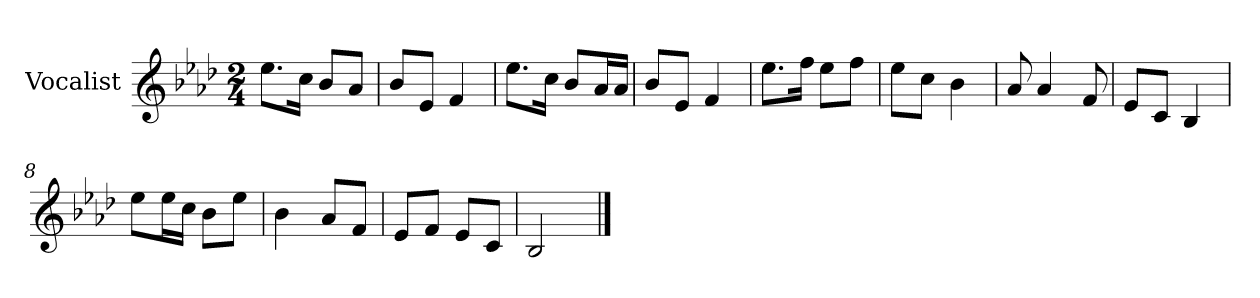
**kern
*part1
*staff1
*I"Vocalist
*k[b-e-a-d-]
*A-:
*M2/4
=
8.ee-L
16ccJk
8b-L
8a-J
=1
8b-L
8e-J
4f
=2
8.ee-L
16ccJk
8b-L
16a-L
16a-JJ
=3
8b-L
8e-J
4f
=4
8.ee-L
16ffJk
8ee-L
8ffJ
=5
8ee-L
8ccJ
4b-
=6
8a-
4a-
8f
=7
8e-L
8cJ
4B-
=8
8ee-L
16ee-L
16ccJJ
8b-L
8ee-J
=9
4b-
8a-L
8fJ
=10
8e-L
8fJ
8e-L
8cJ
=11
2B-
==
*-
